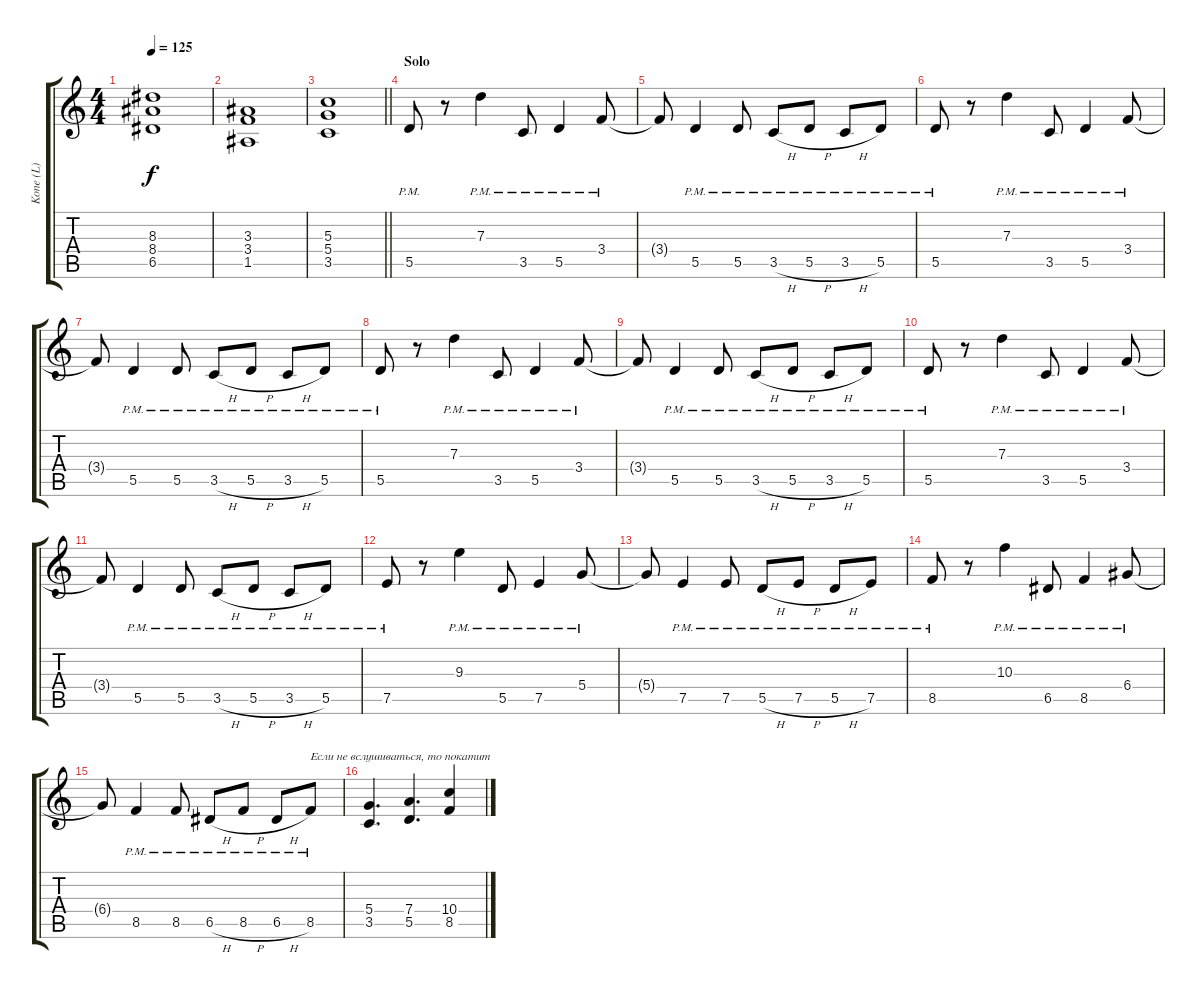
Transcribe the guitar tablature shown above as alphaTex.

\track ("Kone (L)" "Kone (L)") {instrument overdrivenguitar}
\staff {score tabs}
\tuning (E4 B3 G3 D3 A2 E2) {hide}
\ts (4 4)
\tempo 125
\clef g2
\ks c
(8.3 8.4 6.5).1{dy f} |
(3.3 3.4 1.5).1 |
\barLineRight lightlight
(5.3 5.4 3.5).1 |
\section ("" "Solo")
5.5{pm}.8 r.8 7.3{pm}.4 3.5{pm}.8 5.5{pm}.4 3.4{pm}.8 |
3.4{t}.8 5.5{pm}.4 5.5{pm}.8 3.5{h pm}.8 5.5{h pm}.8 3.5{h pm}.8 5.5{pm}.8 |
5.5{pm}.8 r.8 7.3{pm}.4 3.5{pm}.8 5.5{pm}.4 3.4{pm}.8 |
3.4{t}.8 5.5{pm}.4 5.5{pm}.8 3.5{h pm}.8 5.5{h pm}.8 3.5{h pm}.8 5.5{pm}.8 |
5.5{pm}.8 r.8 7.3{pm}.4 3.5{pm}.8 5.5{pm}.4 3.4{pm}.8 |
3.4{t}.8 5.5{pm}.4 5.5{pm}.8 3.5{h pm}.8 5.5{h pm}.8 3.5{h pm}.8 5.5{pm}.8 |
5.5{pm}.8 r.8 7.3{pm}.4 3.5{pm}.8 5.5{pm}.4 3.4{pm}.8 |
3.4{t}.8 5.5{pm}.4 5.5{pm}.8 3.5{h pm}.8 5.5{h pm}.8 3.5{h pm}.8 5.5{pm}.8 |
7.5{pm}.8 r.8 9.3{pm}.4 5.5{pm}.8 7.5{pm}.4 5.4{pm}.8 |
5.4{t}.8 7.5{pm}.4 7.5{pm}.8 5.5{h pm}.8 7.5{h pm}.8 5.5{h pm}.8 7.5{pm}.8 |
8.5{pm}.8 r.8 10.3{pm}.4 6.5{pm}.8 8.5{pm}.4 6.4{pm}.8 |
6.4{t}.8 8.5{pm}.4 8.5{pm}.8 6.5{h pm}.8 8.5{h pm}.8 6.5{h pm}.8 8.5{pm}.8{txt "Если не вслушиваться, то покатит"} |
(5.4 3.5).4{d} (7.4 5.5).4{d} (10.4 8.5).4
